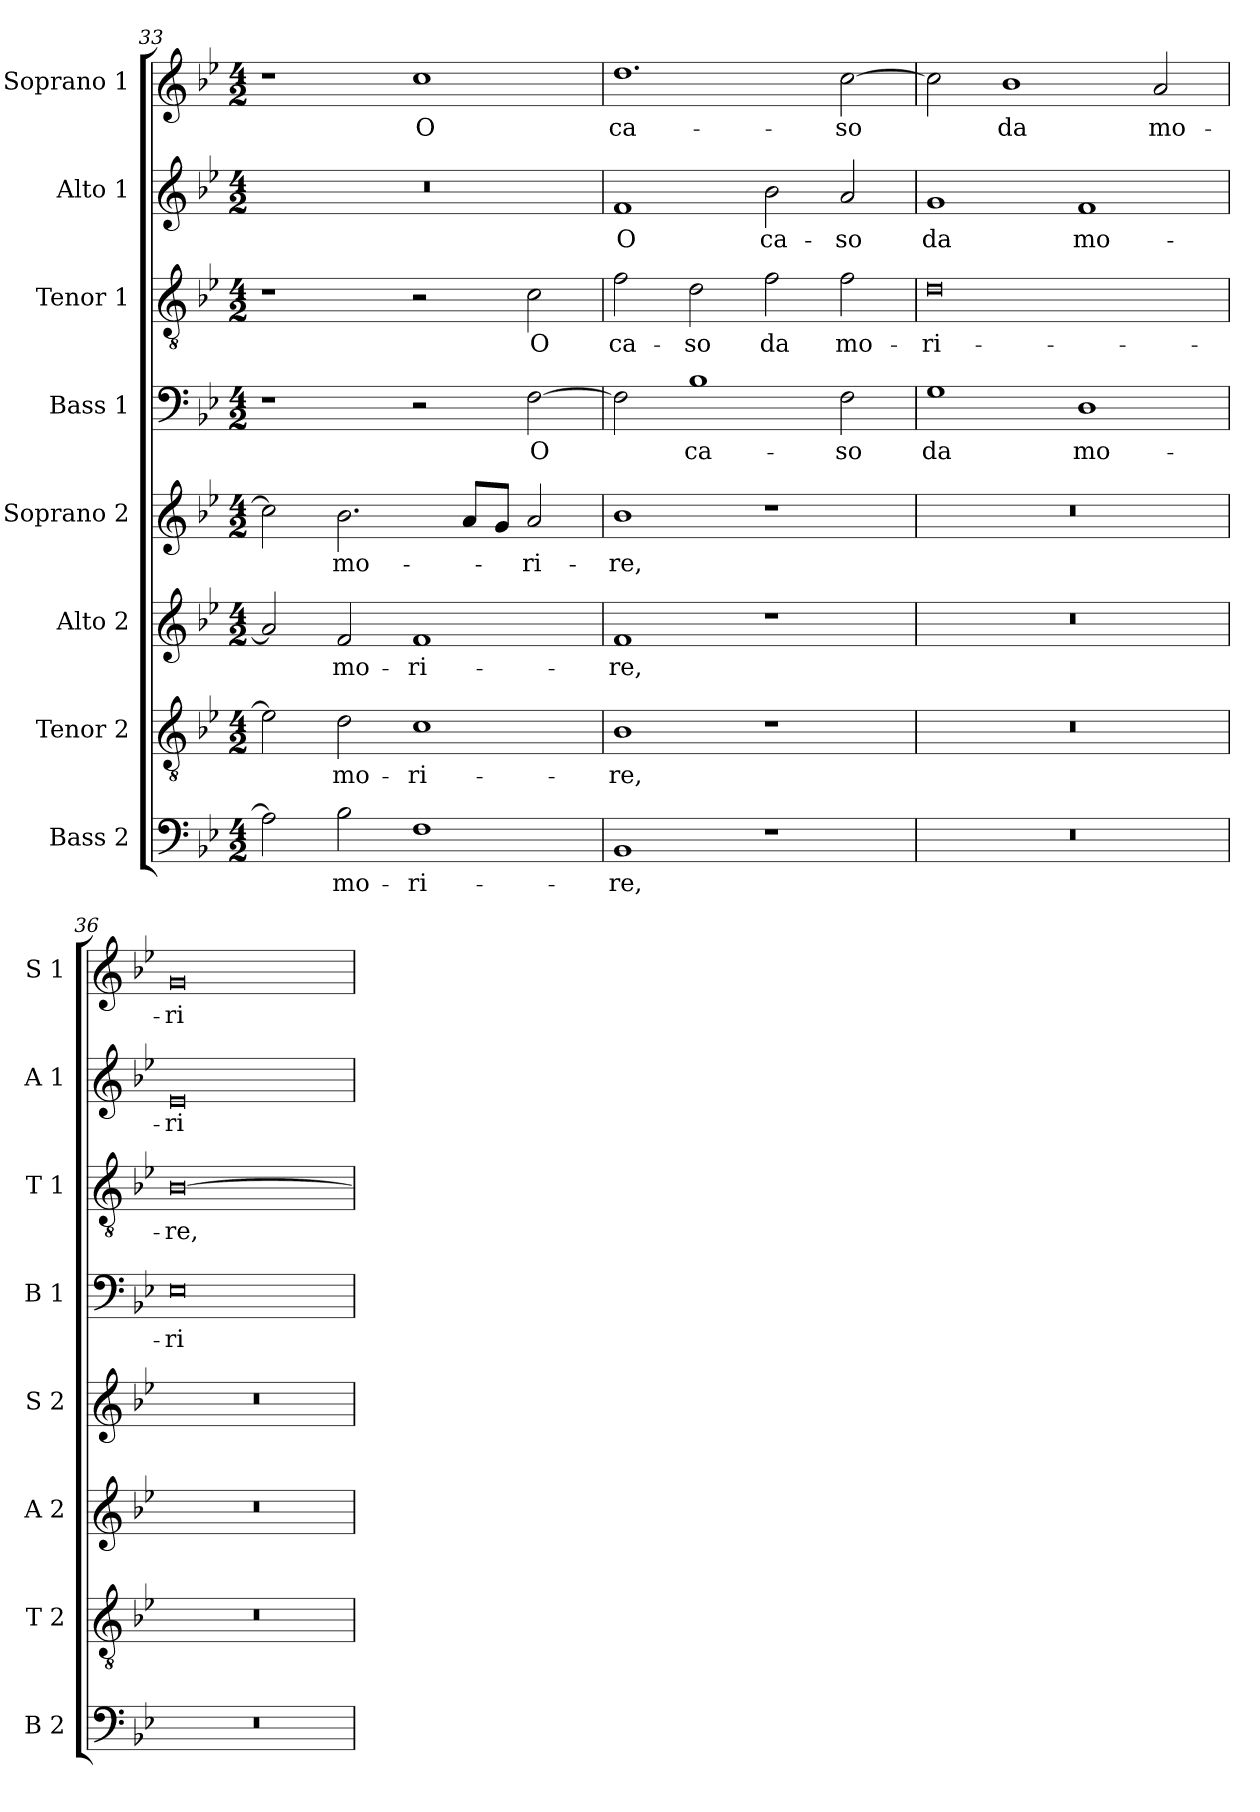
**kern	**text	**kern	**text	**kern	**text	**kern	**text	**kern	**text	**kern	**text	**kern	**text	**kern	**text
*part8	*part8	*part7	*part7	*part6	*part6	*part5	*part5	*part4	*part4	*part3	*part3	*part2	*part2	*part1	*part1
*staff8	*staff8	*staff7	*staff7	*staff6	*staff6	*staff5	*staff5	*staff4	*staff4	*staff3	*staff3	*staff2	*staff2	*staff1	*staff1
*I"Bass 2	*	*I"Tenor 2	*	*I"Alto 2	*	*I"Soprano 2	*	*I"Bass 1	*	*I"Tenor 1	*	*I"Alto 1	*	*I"Soprano 1	*
*I'B 2	*	*I'T 2	*	*I'A 2	*	*I'S 2	*	*I'B 1	*	*I'T 1	*	*I'A 1	*	*I'S 1	*
!!LO:LB:g=z
*clefF4	*	*clefGv2	*	*clefG2	*	*clefG2	*	*clefF4	*	*clefGv2	*	*clefG2	*	*clefG2	*
*k[b-e-]	*	*k[b-e-]	*	*k[b-e-]	*	*k[b-e-]	*	*k[b-e-]	*	*k[b-e-]	*	*k[b-e-]	*	*k[b-e-]	*
*B-:	*	*B-:	*	*B-:	*	*B-:	*	*B-:	*	*B-:	*	*B-:	*	*B-:	*
*M4/2	*	*M4/2	*	*M4/2	*	*M4/2	*	*M4/2	*	*M4/2	*	*M4/2	*	*M4/2	*
=33	=33	=33	=33	=33	=33	=33	=33	=33	=33	=33	=33	=33	=33	=33	=33
2A-\]	.	2e-\]	.	2a-/]	.	2cc\]	.	1r	.	1r	.	0r	.	1r	.
!	!LO:LY:b	!	!LO:LY:b	!	!LO:LY:b	!	!LO:LY:b	!	!	!	!	!	!	!	!
2B-\	mo-	2d\	mo-	2f/	mo-	2.b-\	mo-	.	.	.	.	.	.	.	.
!	!LO:LY:b	!	!LO:LY:b	!	!LO:LY:b	!	!	!	!	!	!	!	!	!	!LO:LY:b
1F	-ri-	1c	-ri-	1f	-ri-	.	.	2r	.	2r	.	.	.	1cc	O
.	.	.	.	.	.	8a/L	.	.	.	.	.	.	.	.	.
.	.	.	.	.	.	8g/J	.	.	.	.	.	.	.	.	.
!	!	!	!	!	!	!	!LO:LY:b	!	!LO:LY:b	!	!LO:LY:b	!	!	!	!
.	.	.	.	.	.	2a/	-ri-	[2F\	O	2c\	O	.	.	.	.
=34	=34	=34	=34	=34	=34	=34	=34	=34	=34	=34	=34	=34	=34	=34	=34
!	!LO:LY:b	!	!LO:LY:b	!	!LO:LY:b	!	!LO:LY:b	!	!	!	!LO:LY:b	!	!LO:LY:b	!	!LO:LY:b
1BB-	-re,	1B-	-re,	1f	-re,	1b-	-re,	2F\]	.	2f\	ca-	1f	O	1.dd	ca-
!	!	!	!	!	!	!	!	!	!LO:LY:b	!	!LO:LY:b	!	!	!	!
.	.	.	.	.	.	.	.	1B-	ca-	2d\	-so	.	.	.	.
!	!	!	!	!	!	!	!	!	!	!	!LO:LY:b	!	!LO:LY:b	!	!
1r	.	1r	.	1r	.	1r	.	.	.	2f\	da	2b-\	ca-	.	.
!	!	!	!	!	!	!	!	!	!LO:LY:b	!	!LO:LY:b	!	!LO:LY:b	!	!LO:LY:b
.	.	.	.	.	.	.	.	2F\	-so	2f\	mo-	2a/	-so	[2cc\	-so
=35	=35	=35	=35	=35	=35	=35	=35	=35	=35	=35	=35	=35	=35	=35	=35
!	!	!	!	!	!	!	!	!	!LO:LY:b	!	!LO:LY:b	!	!LO:LY:b	!	!
0r	.	0r	.	0r	.	0r	.	1G	da	0d	-ri-	1g	da	2cc\]	.
!	!	!	!	!	!	!	!	!	!	!	!	!	!	!	!LO:LY:b
.	.	.	.	.	.	.	.	.	.	.	.	.	.	1b-	da
!	!	!	!	!	!	!	!	!	!LO:LY:b	!	!	!	!LO:LY:b	!	!
.	.	.	.	.	.	.	.	1D	mo-	.	.	1f	mo-	.	.
!	!	!	!	!	!	!	!	!	!	!	!	!	!	!	!LO:LY:b
.	.	.	.	.	.	.	.	.	.	.	.	.	.	2a/	mo-
=36	=36	=36	=36	=36	=36	=36	=36	=36	=36	=36	=36	=36	=36	=36	=36
!	!	!	!	!	!	!	!	!	!LO:LY:b	!	!LO:LY:b	!	!LO:LY:b	!	!LO:LY:b
0r	.	0r	.	0r	.	0r	.	0E-	-ri-	[0B-	-re,	0e-	-ri-	0g	-ri-
=	=	=	=	=	=	=	=	=	=	=	=	=	=	=	=
*-	*-	*-	*-	*-	*-	*-	*-	*-	*-	*-	*-	*-	*-	*-	*-
